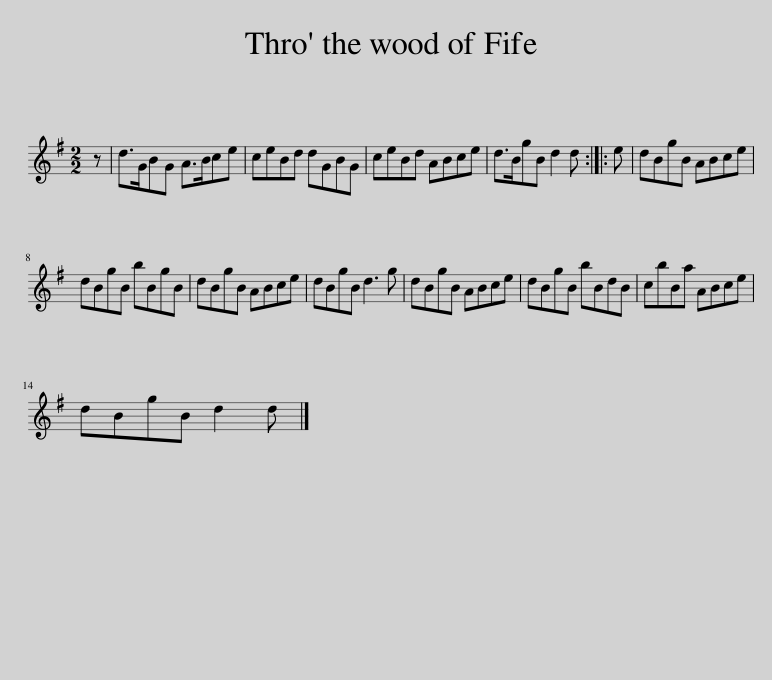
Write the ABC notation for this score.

X:1
L:1/8
M:2/2
I:linebreak $
K:G
V:1 treble
V:1
 z | d>GBG A>Bce | ceBd dGBG | ceBd ABce | d>BgB d2 d :: %5
 e | dBgB ABce |$ dBgB bBgB | dBgB ABce | dBgB d3 g | %10
 dBgB ABce | dBgB bBdB | cbBa ABce |$ dBgB d2 d |] %14
